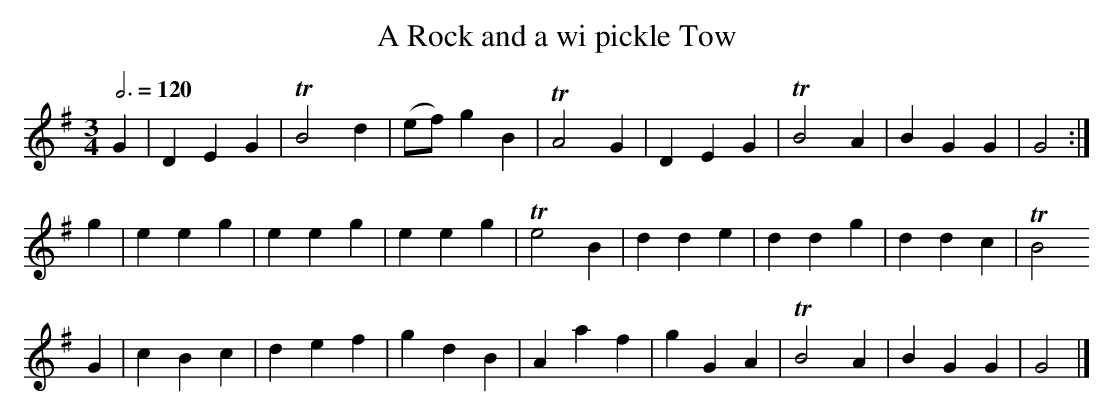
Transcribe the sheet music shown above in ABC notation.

X:1
T:A Rock and a wi pickle Tow
M:3/4
L:1/4
Q:3/4=120
K:G
G|DEG|TB2d|(e/f/)gB|TA2G|DEG|TB2A|BGG| G2:|
g|eeg| eeg| eeg    |Te2B|dde| ddg|ddc|TB2
G|cBc| def| gdB    | Aaf|gGA|TB2A|BGG| G2|]
